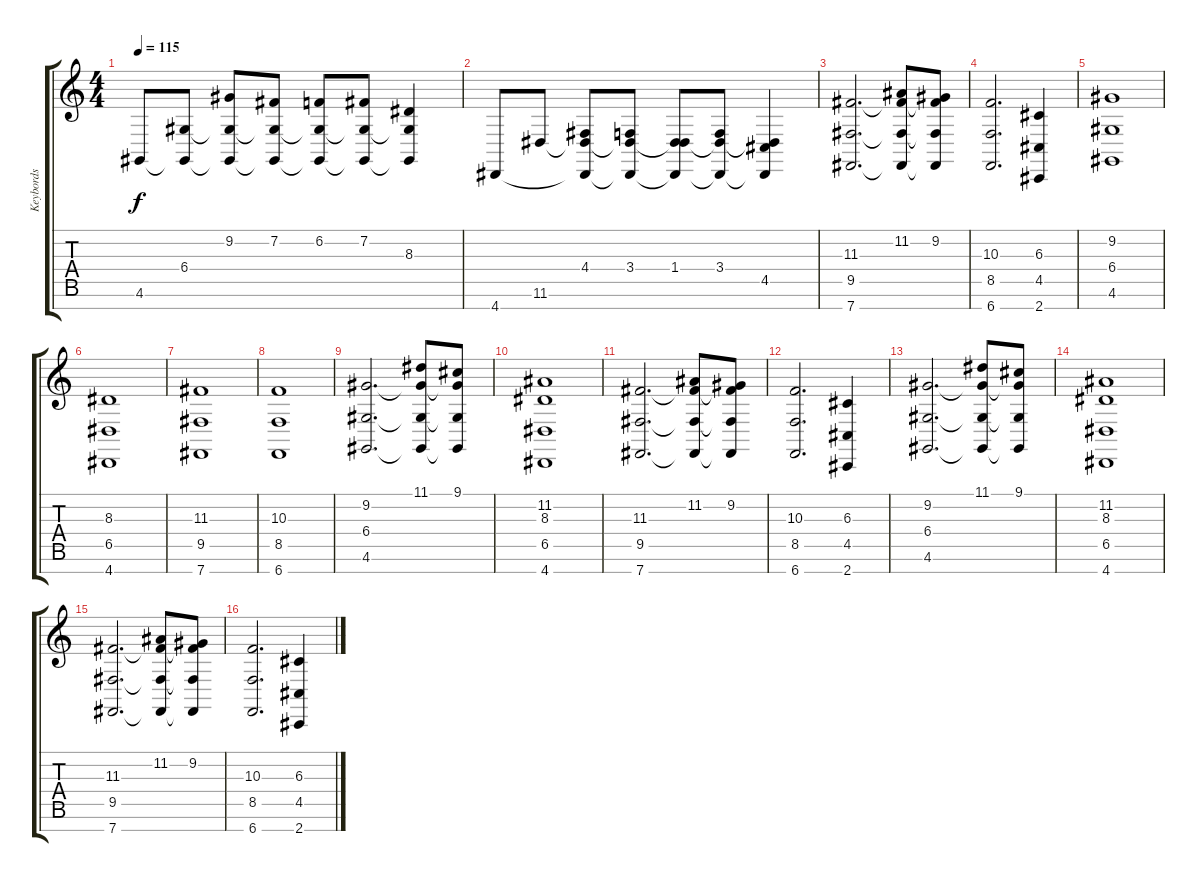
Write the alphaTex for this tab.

\track ("Keybords" "Keybords") {instrument stringensemble1}
\staff {score tabs}
\tuning (E4 B3 G3 D3 A2 E2 B1) {hide}
\ts (4 4)
\tempo 115
\clef g2
\ks c
4.6.8{dy f} (6.4 4.6{t}).8 (9.2 6.4{t} 4.6{t}).8 (7.2 6.4{t} 4.6{t}).8 (6.2 6.4{t} 4.6{t}).8 (7.2 6.4{t} 4.6{t}).8 (8.3 6.4{t} 4.6{t}).4 |
4.7.8 11.6.8 (4.4 11.6{t} 4.7{t}).8 (3.4 11.6{t} 4.7{t}).8 (1.4 11.6{t} 4.7{t}).8 (3.4 11.6{t} 4.7{t}).8 (4.5 11.6{t} 4.7{t}).4 |
(11.3 9.5 7.7).2{d} (11.2 11.3{t} 9.5{t} 7.7{t}).8 (9.2 11.3{t} 9.5{t} 7.7{t}).8 |
(10.3 8.5 6.7).2{d} (6.3 4.5 2.7).4 |
(9.2 6.4 4.6).1 |
(8.3 6.5 4.7).1 |
(11.3 9.5 7.7).1 |
(10.3 8.5 6.7).1 |
(9.2 6.4 4.6).2{d} (11.1 9.2{t} 6.4{t} 4.6{t}).8 (9.1 9.2{t} 6.4{t} 4.6{t}).8 |
(11.2 8.3 6.5 4.7).1 |
(11.3 9.5 7.7).2{d} (11.2 11.3{t} 9.5{t} 7.7{t}).8 (9.2 11.3{t} 9.5{t} 7.7{t}).8 |
(10.3 8.5 6.7).2{d} (6.3 4.5 2.7).4 |
(9.2 6.4 4.6).2{d} (11.1 9.2{t} 6.4{t} 4.6{t}).8 (9.1 9.2{t} 6.4{t} 4.6{t}).8 |
(11.2 8.3 6.5 4.7).1 |
(11.3 9.5 7.7).2{d} (11.2 11.3{t} 9.5{t} 7.7{t}).8 (9.2 11.3{t} 9.5{t} 7.7{t}).8 |
(10.3 8.5 6.7).2{d} (6.3 4.5 2.7).4
